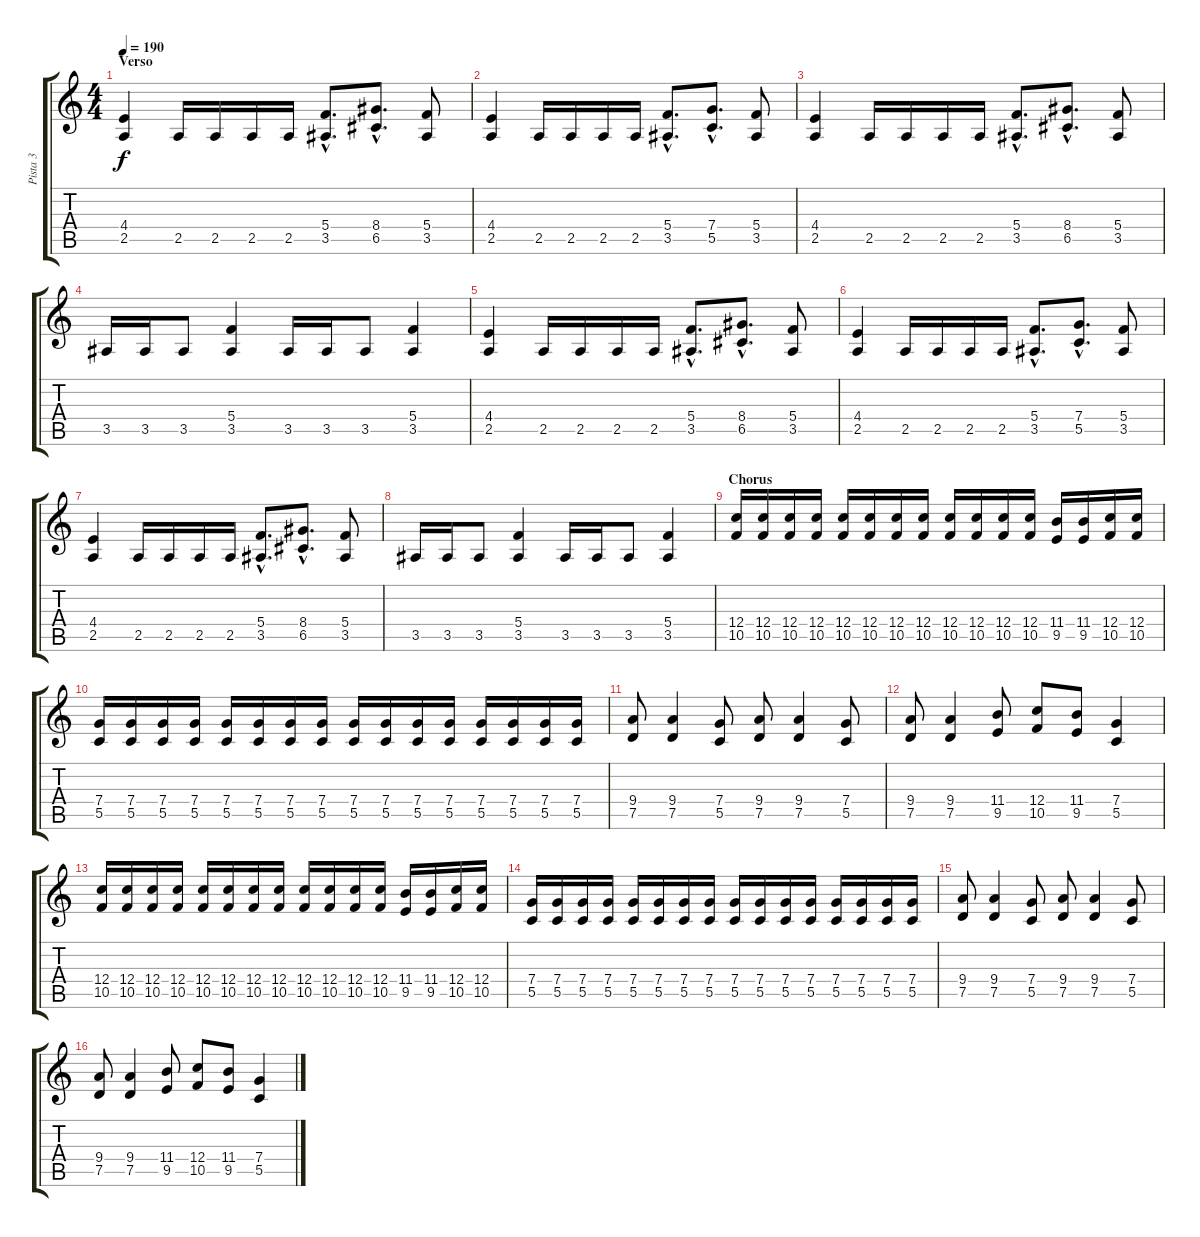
\track ("Pista 3" "Pista 3") {instrument overdrivenguitar}
\staff {score tabs}
\tuning (D4 A3 F3 C3 G2 D2) {hide}
\ts (4 4)
\section ("" "Verso")
\tempo 190
\clef g2
\ks c
(4.4 2.5).4{dy f} 2.5.16 2.5.16 2.5.16 2.5.16 (5.4{hac} 3.5{hac}).8{d} (8.4{hac} 6.5{hac}).8{d} (5.4 3.5).8 |
(4.4 2.5).4 2.5.16 2.5.16 2.5.16 2.5.16 (5.4{hac} 3.5{hac}).8{d} (7.4{hac} 5.5{hac}).8{d} (5.4 3.5).8 |
(4.4 2.5).4 2.5.16 2.5.16 2.5.16 2.5.16 (5.4{hac} 3.5{hac}).8{d} (8.4{hac} 6.5{hac}).8{d} (5.4 3.5).8 |
3.5.16 3.5.16 3.5.8 (5.4 3.5).4 3.5.16 3.5.16 3.5.8 (5.4 3.5).4 |
(4.4 2.5).4 2.5.16 2.5.16 2.5.16 2.5.16 (5.4{hac} 3.5{hac}).8{d} (8.4{hac} 6.5{hac}).8{d} (5.4 3.5).8 |
(4.4 2.5).4 2.5.16 2.5.16 2.5.16 2.5.16 (5.4{hac} 3.5{hac}).8{d} (7.4{hac} 5.5{hac}).8{d} (5.4 3.5).8 |
(4.4 2.5).4 2.5.16 2.5.16 2.5.16 2.5.16 (5.4{hac} 3.5{hac}).8{d} (8.4{hac} 6.5{hac}).8{d} (5.4 3.5).8 |
3.5.16 3.5.16 3.5.8 (5.4 3.5).4 3.5.16 3.5.16 3.5.8 (5.4 3.5).4 |
\section ("" "Chorus")
(12.4 10.5).16 (12.4 10.5).16 (12.4 10.5).16 (12.4 10.5).16 (12.4 10.5).16 (12.4 10.5).16 (12.4 10.5).16 (12.4 10.5).16 (12.4 10.5).16 (12.4 10.5).16 (12.4 10.5).16 (12.4 10.5).16 (11.4 9.5).16 (11.4 9.5).16 (12.4 10.5).16 (12.4 10.5).16 |
(7.4 5.5).16 (7.4 5.5).16 (7.4 5.5).16 (7.4 5.5).16 (7.4 5.5).16 (7.4 5.5).16 (7.4 5.5).16 (7.4 5.5).16 (7.4 5.5).16 (7.4 5.5).16 (7.4 5.5).16 (7.4 5.5).16 (7.4 5.5).16 (7.4 5.5).16 (7.4 5.5).16 (7.4 5.5).16 |
(9.4 7.5).8 (9.4 7.5).4 (7.4 5.5).8 (9.4 7.5).8 (9.4 7.5).4 (7.4 5.5).8 |
(9.4 7.5).8 (9.4 7.5).4 (11.4 9.5).8 (12.4 10.5).8 (11.4 9.5).8 (7.4 5.5).4 |
(12.4 10.5).16 (12.4 10.5).16 (12.4 10.5).16 (12.4 10.5).16 (12.4 10.5).16 (12.4 10.5).16 (12.4 10.5).16 (12.4 10.5).16 (12.4 10.5).16 (12.4 10.5).16 (12.4 10.5).16 (12.4 10.5).16 (11.4 9.5).16 (11.4 9.5).16 (12.4 10.5).16 (12.4 10.5).16 |
(7.4 5.5).16 (7.4 5.5).16 (7.4 5.5).16 (7.4 5.5).16 (7.4 5.5).16 (7.4 5.5).16 (7.4 5.5).16 (7.4 5.5).16 (7.4 5.5).16 (7.4 5.5).16 (7.4 5.5).16 (7.4 5.5).16 (7.4 5.5).16 (7.4 5.5).16 (7.4 5.5).16 (7.4 5.5).16 |
(9.4 7.5).8 (9.4 7.5).4 (7.4 5.5).8 (9.4 7.5).8 (9.4 7.5).4 (7.4 5.5).8 |
(9.4 7.5).8 (9.4 7.5).4 (11.4 9.5).8 (12.4 10.5).8 (11.4 9.5).8 (7.4 5.5).4
